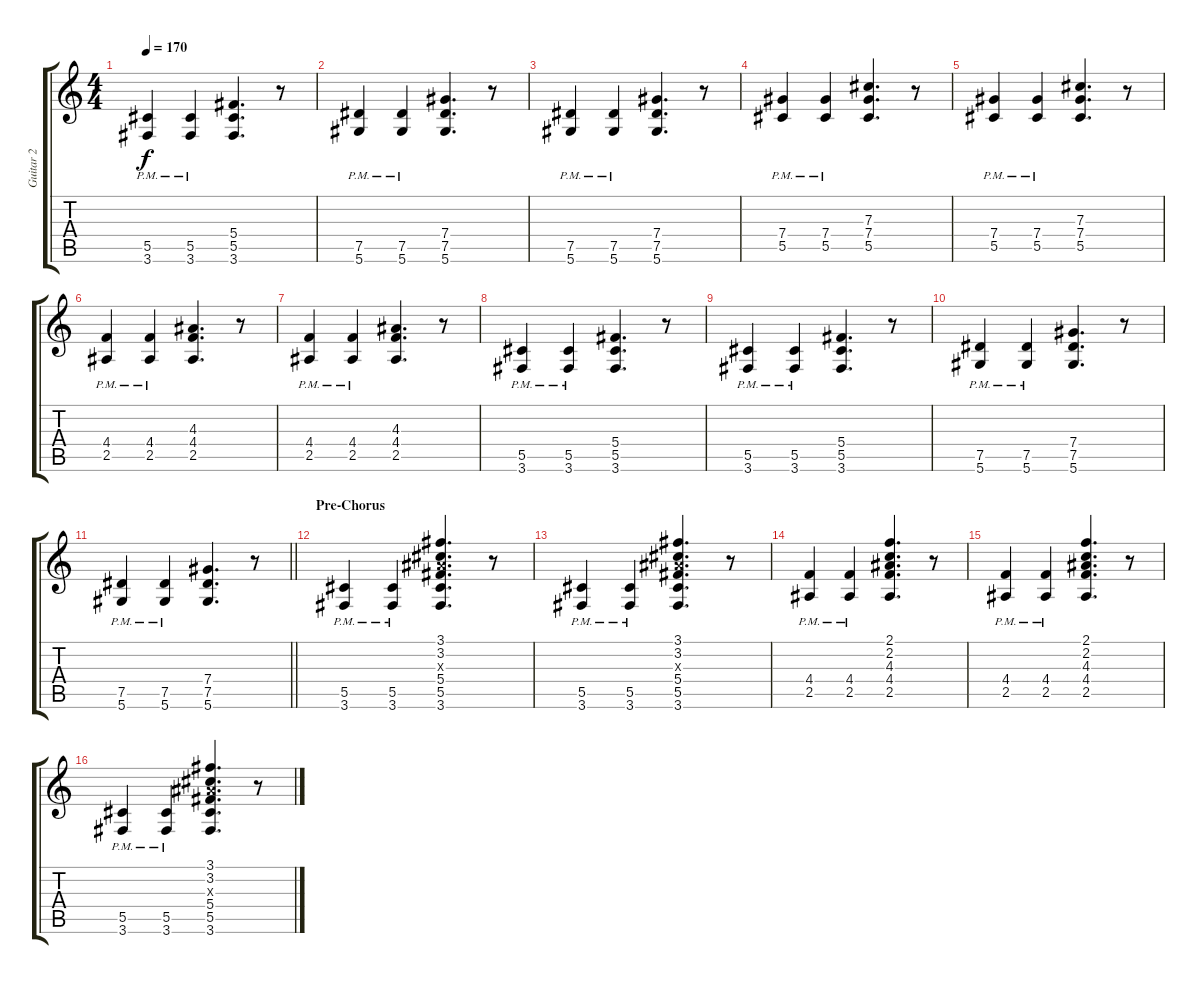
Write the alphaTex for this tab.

\track ("Guitar 2" "Guitar 2") {instrument distortionguitar}
\staff {score tabs}
\tuning (Eb4 Bb3 Gb3 Db3 Ab2 Eb2) {hide}
\ts (4 4)
\tempo 170
\clef g2
\ks c
(5.5{pm} 3.6{pm}).4{dy f} (5.5{pm} 3.6{pm}).4 (5.4 5.5 3.6).4{d} r.8 |
(7.5{pm} 5.6{pm}).4 (7.5{pm} 5.6{pm}).4 (7.4 7.5 5.6).4{d} r.8 |
(7.5{pm} 5.6{pm}).4 (7.5{pm} 5.6{pm}).4 (7.4 7.5 5.6).4{d} r.8 |
(7.4{pm} 5.5{pm}).4 (7.4{pm} 5.5{pm}).4 (7.3 7.4 5.5).4{d} r.8 |
(7.4{pm} 5.5{pm}).4 (7.4{pm} 5.5{pm}).4 (7.3 7.4 5.5).4{d} r.8 |
(4.4{pm} 2.5{pm}).4 (4.4{pm} 2.5{pm}).4 (4.3 4.4 2.5).4{d} r.8 |
(4.4{pm} 2.5{pm}).4 (4.4{pm} 2.5{pm}).4 (4.3 4.4 2.5).4{d} r.8 |
(5.5{pm} 3.6{pm}).4 (5.5{pm} 3.6{pm}).4 (5.4 5.5 3.6).4{d} r.8 |
(5.5{pm} 3.6{pm}).4 (5.5{pm} 3.6{pm}).4 (5.4 5.5 3.6).4{d} r.8 |
(7.5{pm} 5.6{pm}).4 (7.5{pm} 5.6{pm}).4 (7.4 7.5 5.6).4{d} r.8 |
\barLineRight lightlight
(7.5{pm} 5.6{pm}).4 (7.5{pm} 5.6{pm}).4 (7.4 7.5 5.6).4{d} r.8 |
\section ("" "Pre-Chorus")
(5.5{pm} 3.6{pm}).4 (5.5{pm} 3.6{pm}).4 (3.1 3.2 4.3{x} 5.4 5.5 3.6).4{d} r.8 |
(5.5{pm} 3.6{pm}).4 (5.5{pm} 3.6{pm}).4 (3.1 3.2 4.3{x} 5.4 5.5 3.6).4{d} r.8 |
(4.4{pm} 2.5{pm}).4 (4.4{pm} 2.5{pm}).4 (2.1 2.2 4.3 4.4 2.5).4{d} r.8 |
(4.4{pm} 2.5{pm}).4 (4.4{pm} 2.5{pm}).4 (2.1 2.2 4.3 4.4 2.5).4{d} r.8 |
(5.5{pm} 3.6{pm}).4 (5.5{pm} 3.6{pm}).4 (3.1 3.2 4.3{x} 5.4 5.5 3.6).4{d} r.8
